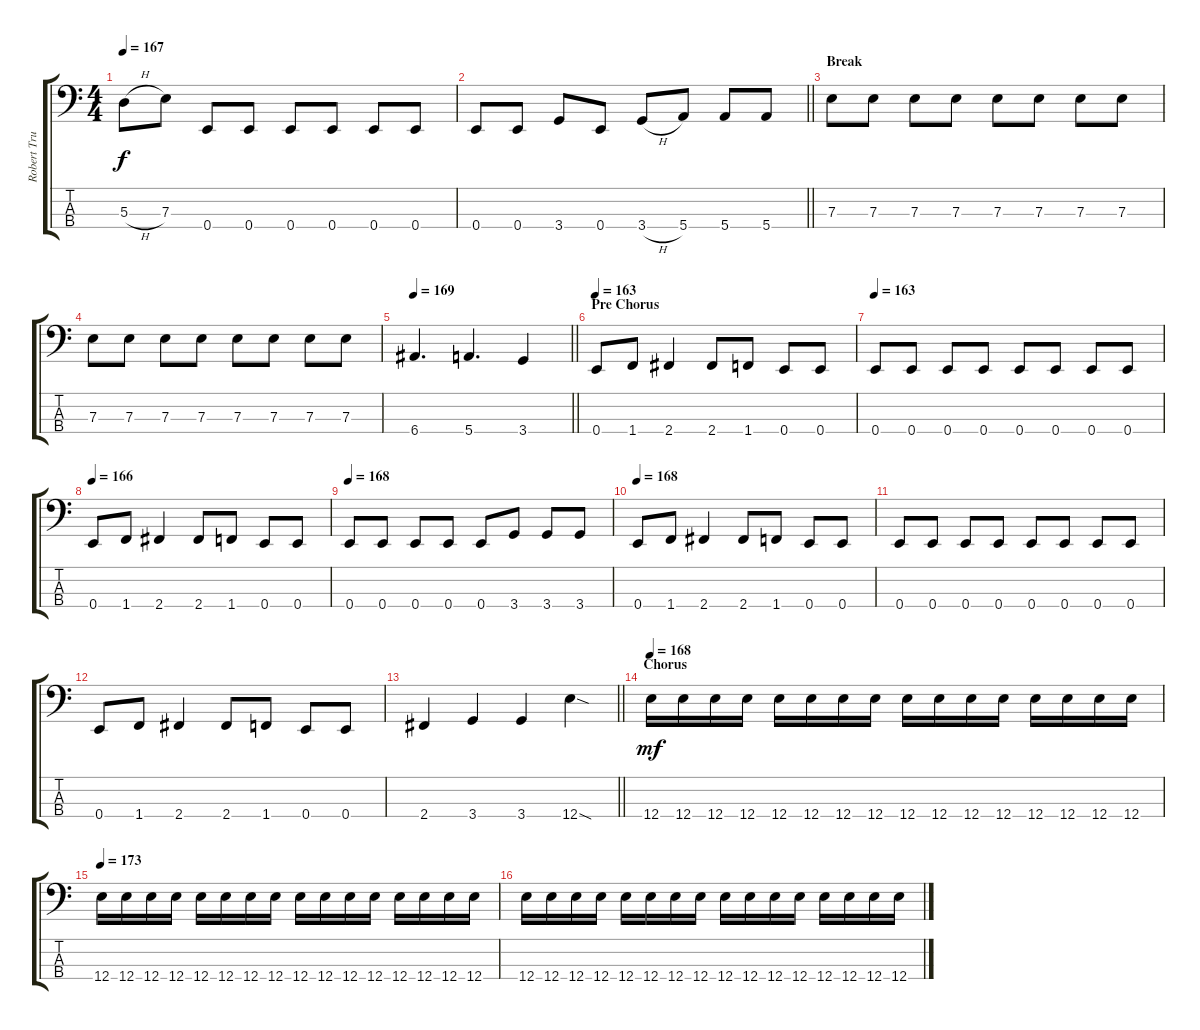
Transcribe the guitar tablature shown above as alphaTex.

\track ("Robert Trujillo" "Robert Tru") {instrument electricbasspick}
\staff {score tabs}
\tuning (G2 D2 A1 E1) {hide}
\ts (4 4)
\tempo 167
\clef f4
\ks c
5.3{h}.8{dy f} 7.3.8 0.4.8 0.4.8 0.4.8 0.4.8 0.4.8 0.4.8 |
\barLineRight lightlight
0.4.8 0.4.8 3.4.8 0.4.8 3.4{h}.8 5.4.8 5.4.8 5.4.8 |
\section ("" "Break")
7.3.8 7.3.8 7.3.8 7.3.8 7.3.8 7.3.8 7.3.8 7.3.8 |
7.3.8 7.3.8 7.3.8 7.3.8 7.3.8 7.3.8 7.3.8 7.3.8 |
\tempo 169
\barLineRight lightlight
6.4.4{d} 5.4.4{d} 3.4.4 |
\section ("" "Pre Chorus")
\tempo 163
0.4.8 1.4.8 2.4.4 2.4.8 1.4.8 0.4.8 0.4.8 |
\tempo 163
0.4.8 0.4.8 0.4.8 0.4.8 0.4.8 0.4.8 0.4.8 0.4.8 |
\tempo 166
0.4.8 1.4.8 2.4.4 2.4.8 1.4.8 0.4.8 0.4.8 |
\tempo 168
0.4.8 0.4.8 0.4.8 0.4.8 0.4.8 3.4.8 3.4.8 3.4.8 |
\tempo 168
0.4.8 1.4.8 2.4.4 2.4.8 1.4.8 0.4.8 0.4.8 |
0.4.8 0.4.8 0.4.8 0.4.8 0.4.8 0.4.8 0.4.8 0.4.8 |
0.4.8 1.4.8 2.4.4 2.4.8 1.4.8 0.4.8 0.4.8 |
\barLineRight lightlight
2.4.4 3.4.4 3.4.4 12.4{sod}.4 |
\section ("" "Chorus")
\tempo 168
12.4.16{dy mf} 12.4.16 12.4.16 12.4.16 12.4.16 12.4.16 12.4.16 12.4.16 12.4.16 12.4.16 12.4.16 12.4.16 12.4.16 12.4.16 12.4.16 12.4.16 |
\tempo 173
12.4.16 12.4.16 12.4.16 12.4.16 12.4.16 12.4.16 12.4.16 12.4.16 12.4.16 12.4.16 12.4.16 12.4.16 12.4.16 12.4.16 12.4.16 12.4.16 |
12.4.16 12.4.16 12.4.16 12.4.16 12.4.16 12.4.16 12.4.16 12.4.16 12.4.16 12.4.16 12.4.16 12.4.16 12.4.16 12.4.16 12.4.16 12.4.16
